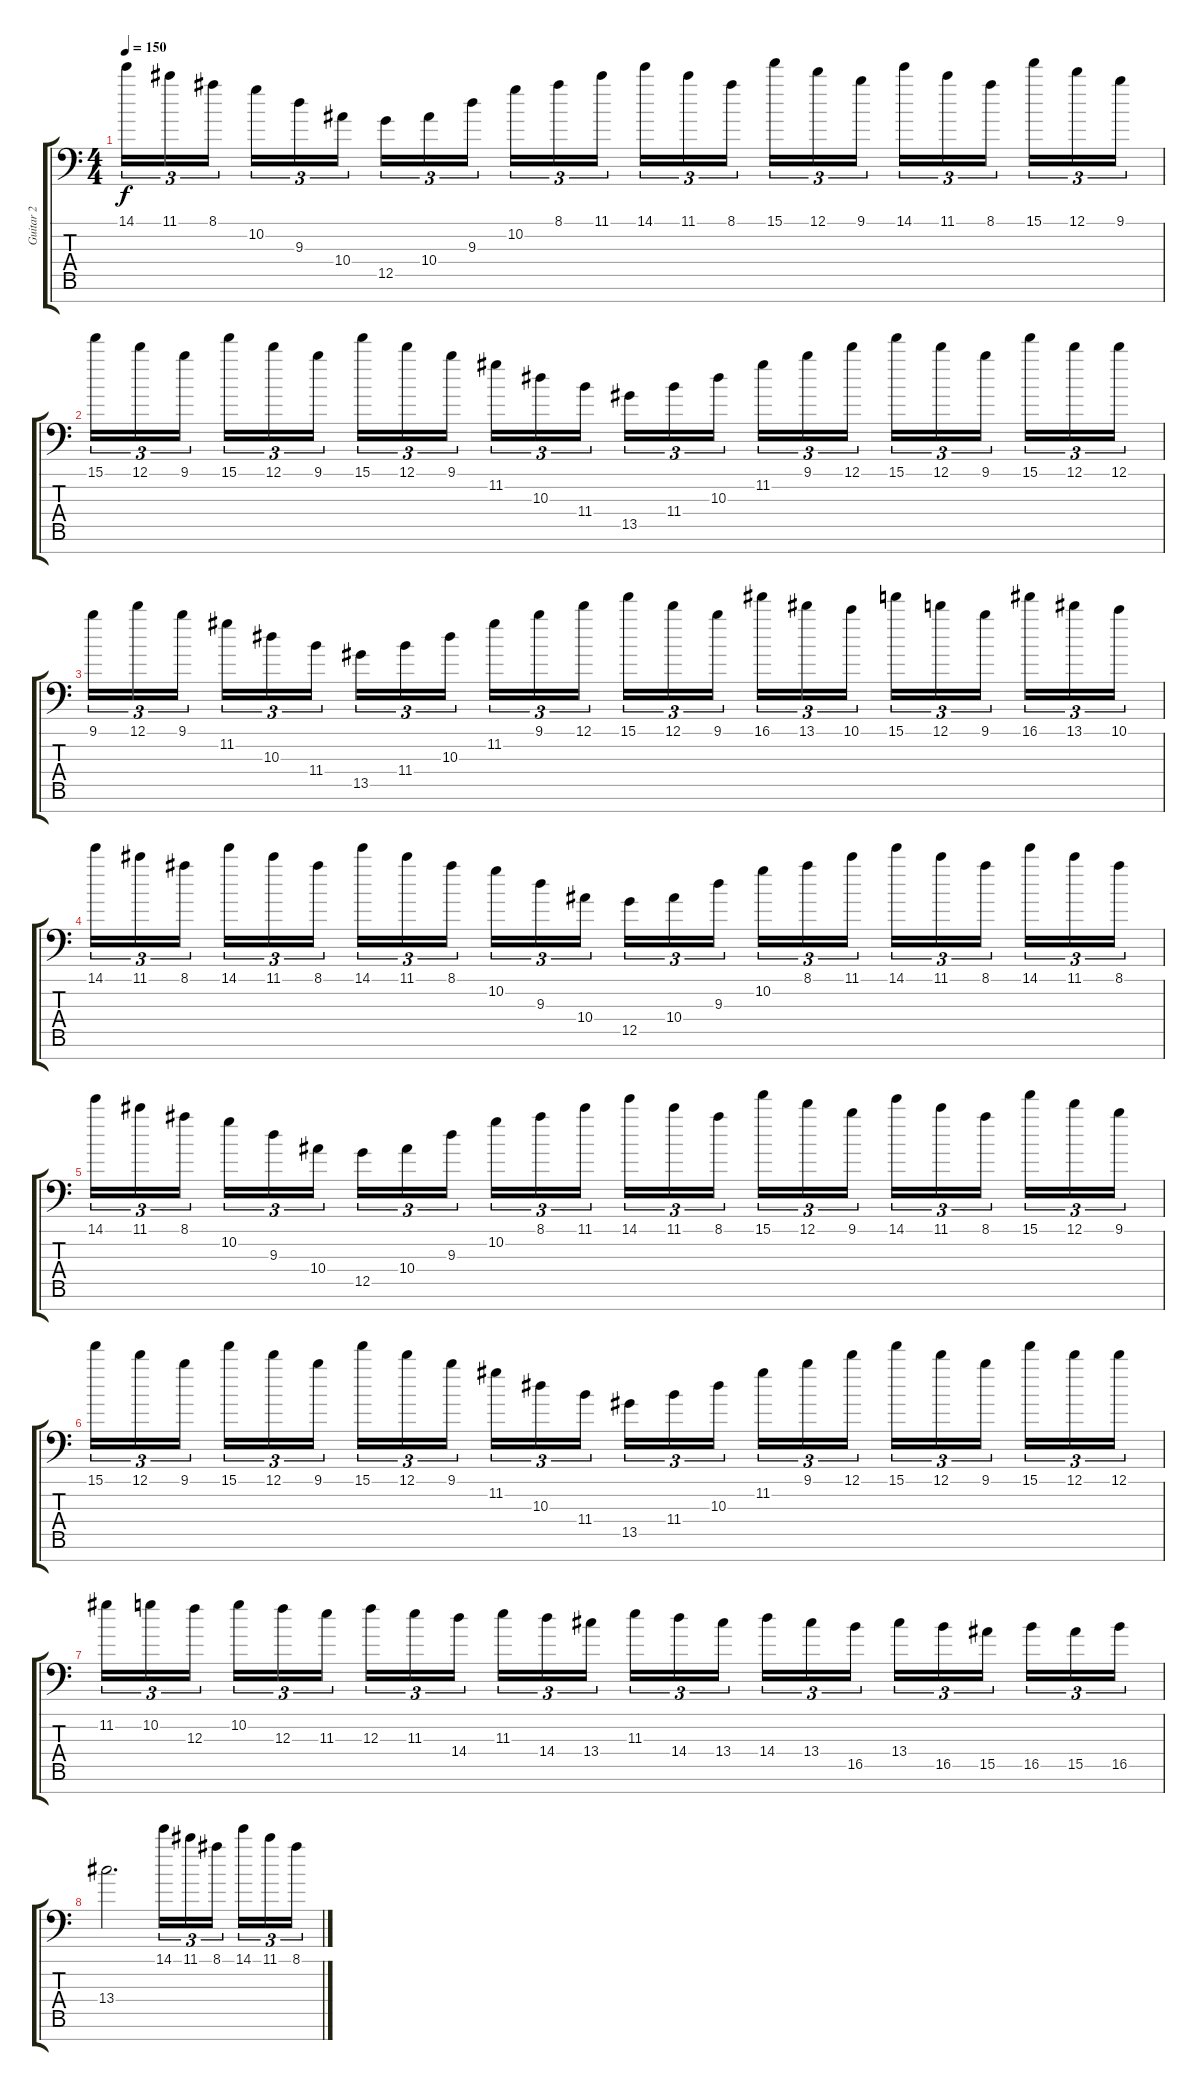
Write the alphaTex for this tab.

\track ("Guitar 2" "Guitar 2") {instrument distortionguitar}
\staff {score tabs}
\tuning (D4 A3 F3 C3 G2 D2 G1) {hide}
\ts (4 4)
\tempo 150
\clef f4
\ks c
14.1.16{tu (3 2) dy f} 11.1.16{tu (3 2)} 8.1.16{tu (3 2) beam splitsecondary} 10.2.16{tu (3 2)} 9.3.16{tu (3 2)} 10.4.16{tu (3 2)} 12.5.16{tu (3 2)} 10.4.16{tu (3 2)} 9.3.16{tu (3 2) beam splitsecondary} 10.2.16{tu (3 2)} 8.1.16{tu (3 2)} 11.1.16{tu (3 2)} 14.1.16{tu (3 2)} 11.1.16{tu (3 2)} 8.1.16{tu (3 2) beam splitsecondary} 15.1.16{tu (3 2)} 12.1.16{tu (3 2)} 9.1.16{tu (3 2)} 14.1.16{tu (3 2)} 11.1.16{tu (3 2)} 8.1.16{tu (3 2) beam splitsecondary} 15.1.16{tu (3 2)} 12.1.16{tu (3 2)} 9.1.16{tu (3 2)} |
15.1.16{tu (3 2)} 12.1.16{tu (3 2)} 9.1.16{tu (3 2) beam splitsecondary} 15.1.16{tu (3 2)} 12.1.16{tu (3 2)} 9.1.16{tu (3 2)} 15.1.16{tu (3 2)} 12.1.16{tu (3 2)} 9.1.16{tu (3 2) beam splitsecondary} 11.2.16{tu (3 2)} 10.3.16{tu (3 2)} 11.4.16{tu (3 2)} 13.5.16{tu (3 2)} 11.4.16{tu (3 2)} 10.3.16{tu (3 2) beam splitsecondary} 11.2.16{tu (3 2)} 9.1.16{tu (3 2)} 12.1.16{tu (3 2)} 15.1.16{tu (3 2)} 12.1.16{tu (3 2)} 9.1.16{tu (3 2) beam splitsecondary} 15.1.16{tu (3 2)} 12.1.16{tu (3 2)} 12.1.16{tu (3 2)} |
9.1.16{tu (3 2)} 12.1.16{tu (3 2)} 9.1.16{tu (3 2) beam splitsecondary} 11.2.16{tu (3 2)} 10.3.16{tu (3 2)} 11.4.16{tu (3 2)} 13.5.16{tu (3 2)} 11.4.16{tu (3 2)} 10.3.16{tu (3 2) beam splitsecondary} 11.2.16{tu (3 2)} 9.1.16{tu (3 2)} 12.1.16{tu (3 2)} 15.1.16{tu (3 2)} 12.1.16{tu (3 2)} 9.1.16{tu (3 2) beam splitsecondary} 16.1.16{tu (3 2)} 13.1.16{tu (3 2)} 10.1.16{tu (3 2)} 15.1.16{tu (3 2)} 12.1.16{tu (3 2)} 9.1.16{tu (3 2) beam splitsecondary} 16.1.16{tu (3 2)} 13.1.16{tu (3 2)} 10.1.16{tu (3 2)} |
14.1.16{tu (3 2)} 11.1.16{tu (3 2)} 8.1.16{tu (3 2) beam splitsecondary} 14.1.16{tu (3 2)} 11.1.16{tu (3 2)} 8.1.16{tu (3 2)} 14.1.16{tu (3 2)} 11.1.16{tu (3 2)} 8.1.16{tu (3 2) beam splitsecondary} 10.2.16{tu (3 2)} 9.3.16{tu (3 2)} 10.4.16{tu (3 2)} 12.5.16{tu (3 2)} 10.4.16{tu (3 2)} 9.3.16{tu (3 2) beam splitsecondary} 10.2.16{tu (3 2)} 8.1.16{tu (3 2)} 11.1.16{tu (3 2)} 14.1.16{tu (3 2)} 11.1.16{tu (3 2)} 8.1.16{tu (3 2) beam splitsecondary} 14.1.16{tu (3 2)} 11.1.16{tu (3 2)} 8.1.16{tu (3 2)} |
14.1.16{tu (3 2)} 11.1.16{tu (3 2)} 8.1.16{tu (3 2) beam splitsecondary} 10.2.16{tu (3 2)} 9.3.16{tu (3 2)} 10.4.16{tu (3 2)} 12.5.16{tu (3 2)} 10.4.16{tu (3 2)} 9.3.16{tu (3 2) beam splitsecondary} 10.2.16{tu (3 2)} 8.1.16{tu (3 2)} 11.1.16{tu (3 2)} 14.1.16{tu (3 2)} 11.1.16{tu (3 2)} 8.1.16{tu (3 2) beam splitsecondary} 15.1.16{tu (3 2)} 12.1.16{tu (3 2)} 9.1.16{tu (3 2)} 14.1.16{tu (3 2)} 11.1.16{tu (3 2)} 8.1.16{tu (3 2) beam splitsecondary} 15.1.16{tu (3 2)} 12.1.16{tu (3 2)} 9.1.16{tu (3 2)} |
15.1.16{tu (3 2)} 12.1.16{tu (3 2)} 9.1.16{tu (3 2) beam splitsecondary} 15.1.16{tu (3 2)} 12.1.16{tu (3 2)} 9.1.16{tu (3 2)} 15.1.16{tu (3 2)} 12.1.16{tu (3 2)} 9.1.16{tu (3 2) beam splitsecondary} 11.2.16{tu (3 2)} 10.3.16{tu (3 2)} 11.4.16{tu (3 2)} 13.5.16{tu (3 2)} 11.4.16{tu (3 2)} 10.3.16{tu (3 2) beam splitsecondary} 11.2.16{tu (3 2)} 9.1.16{tu (3 2)} 12.1.16{tu (3 2)} 15.1.16{tu (3 2)} 12.1.16{tu (3 2)} 9.1.16{tu (3 2) beam splitsecondary} 15.1.16{tu (3 2)} 12.1.16{tu (3 2)} 12.1.16{tu (3 2)} |
11.2.16{tu (3 2)} 10.2.16{tu (3 2)} 12.3.16{tu (3 2) beam splitsecondary} 10.2.16{tu (3 2)} 12.3.16{tu (3 2)} 11.3.16{tu (3 2)} 12.3.16{tu (3 2)} 11.3.16{tu (3 2)} 14.4.16{tu (3 2) beam splitsecondary} 11.3.16{tu (3 2)} 14.4.16{tu (3 2)} 13.4.16{tu (3 2)} 11.3.16{tu (3 2)} 14.4.16{tu (3 2)} 13.4.16{tu (3 2) beam splitsecondary} 14.4.16{tu (3 2)} 13.4.16{tu (3 2)} 16.5.16{tu (3 2)} 13.4.16{tu (3 2)} 16.5.16{tu (3 2)} 15.5.16{tu (3 2) beam splitsecondary} 16.5.16{tu (3 2)} 15.5.16{tu (3 2)} 16.5.16{tu (3 2)} |
13.4.2{d} 14.1.16{tu (3 2)} 11.1.16{tu (3 2)} 8.1.16{tu (3 2) beam splitsecondary} 14.1.16{tu (3 2)} 11.1.16{tu (3 2)} 8.1.16{tu (3 2)}
